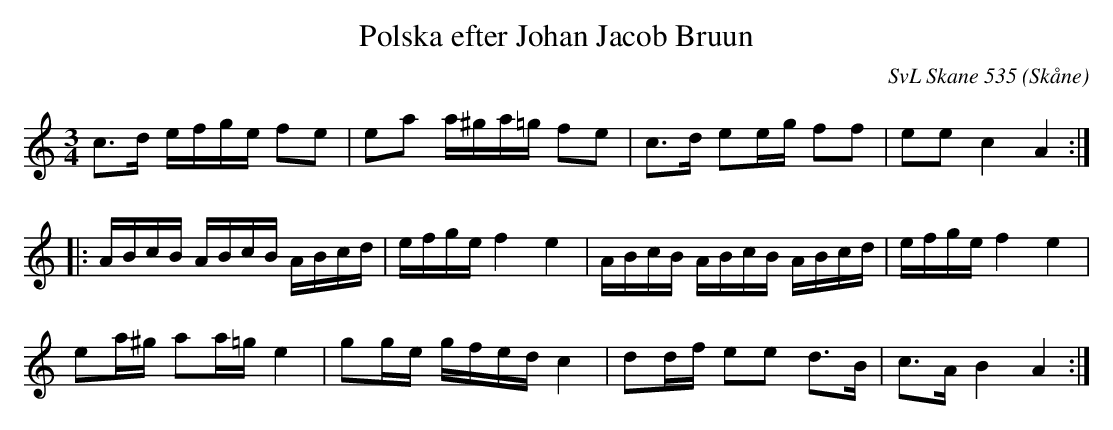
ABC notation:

X:1
T:Polska efter Johan Jacob Bruun
C:SvL Skane 535
O:Skåne
M:3/4
L:1/8
K:Am
c3/2d/ e/f/g/e/ fe |ea a/^g/a/=g/ fe |c3/2d/ ee/g/ ff |ee c2 A2 ::
A/B/c/B/ A/B/c/B/ A/B/c/d/ |e/f/g/e/ f2 e2 |A/B/c/B/ A/B/c/B/ A/B/c/d/ |e/f/g/e/ f2 e2 |
ea/^g/ aa/=g/ e2 |gg/e/ g/f/e/d/ c2 |dd/f/ ee d3/2B/ |c3/2A/ B2 A2 :|
